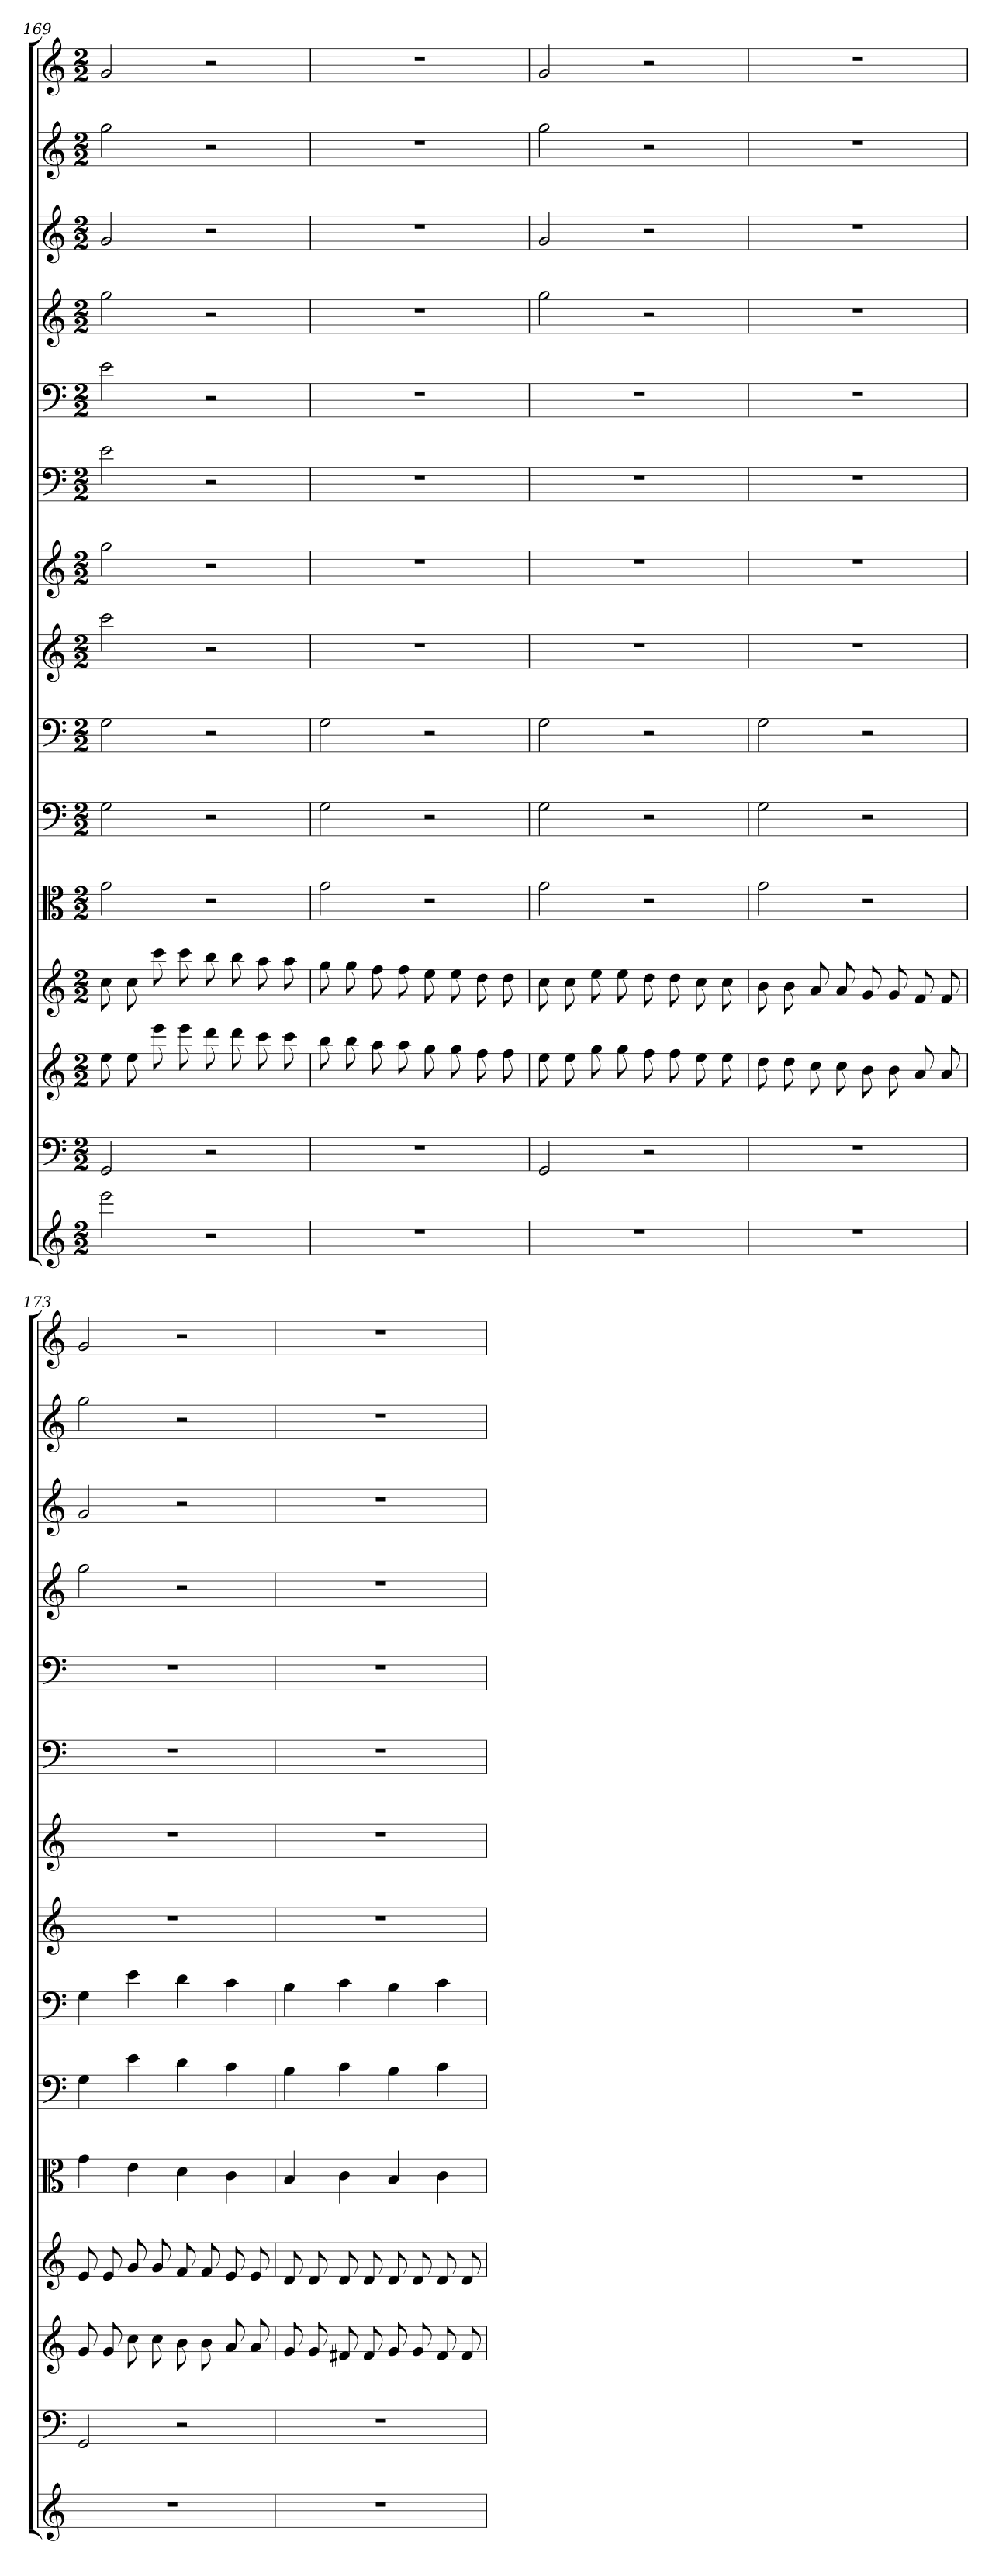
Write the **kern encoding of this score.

**kern	**kern	**kern	**kern	**kern	**kern	**kern	**kern	**kern	**kern	**kern	**kern	**kern	**kern	**kern
*part15	*part14	*part13	*part12	*part11	*part10	*part9	*part8	*part7	*part6	*part5	*part4	*part3	*part2	*part1
*staff15	*staff14	*staff13	*staff12	*staff11	*staff10	*staff9	*staff8	*staff7	*staff6	*staff5	*staff4	*staff3	*staff2	*staff1
*	*clefF4	*	*	*clefC3	*clefF4	*clefF4	*	*	*clefF4	*clefF4	*	*	*	*
*k[]	*k[]	*k[]	*k[]	*k[]	*k[]	*k[]	*k[]	*k[]	*k[]	*k[]	*k[]	*k[]	*k[]	*k[]
*C:	*C:	*C:	*C:	*C:	*C:	*C:	*C:	*C:	*C:	*C:	*C:	*C:	*C:	*C:
*M2/2	*M2/2	*M2/2	*M2/2	*M2/2	*M2/2	*M2/2	*M2/2	*M2/2	*M2/2	*M2/2	*M2/2	*M2/2	*M2/2	*M2/2
=169	=169	=169	=169	=169	=169	=169	=169	=169	=169	=169	=169	=169	=169	=169
2eee	2GG	8ee	8cc	2g	2G	2G	2ccc	2gg	2e	2e	2gg	2g	2gg	2g
.	.	8ee	8cc	.	.	.	.	.	.	.	.	.	.	.
.	.	8eee	8ccc	.	.	.	.	.	.	.	.	.	.	.
.	.	8eee	8ccc	.	.	.	.	.	.	.	.	.	.	.
2r	2r	8ddd	8bb	2r	2r	2r	2r	2r	2r	2r	2r	2r	2r	2r
.	.	8ddd	8bb	.	.	.	.	.	.	.	.	.	.	.
.	.	8ccc	8aa	.	.	.	.	.	.	.	.	.	.	.
.	.	8ccc	8aa	.	.	.	.	.	.	.	.	.	.	.
=170	=170	=170	=170	=170	=170	=170	=170	=170	=170	=170	=170	=170	=170	=170
1r	1r	8bb	8gg	2g	2G	2G	1r	1r	1r	1r	1r	1r	1r	1r
.	.	8bb	8gg	.	.	.	.	.	.	.	.	.	.	.
.	.	8aa	8ff	.	.	.	.	.	.	.	.	.	.	.
.	.	8aa	8ff	.	.	.	.	.	.	.	.	.	.	.
.	.	8gg	8ee	2r	2r	2r	.	.	.	.	.	.	.	.
.	.	8gg	8ee	.	.	.	.	.	.	.	.	.	.	.
.	.	8ff	8dd	.	.	.	.	.	.	.	.	.	.	.
.	.	8ff	8dd	.	.	.	.	.	.	.	.	.	.	.
=171	=171	=171	=171	=171	=171	=171	=171	=171	=171	=171	=171	=171	=171	=171
1r	2GG	8ee	8cc	2g	2G	2G	1r	1r	1r	1r	2gg	2g	2gg	2g
.	.	8ee	8cc	.	.	.	.	.	.	.	.	.	.	.
.	.	8gg	8ee	.	.	.	.	.	.	.	.	.	.	.
.	.	8gg	8ee	.	.	.	.	.	.	.	.	.	.	.
.	2r	8ff	8dd	2r	2r	2r	.	.	.	.	2r	2r	2r	2r
.	.	8ff	8dd	.	.	.	.	.	.	.	.	.	.	.
.	.	8ee	8cc	.	.	.	.	.	.	.	.	.	.	.
.	.	8ee	8cc	.	.	.	.	.	.	.	.	.	.	.
=172	=172	=172	=172	=172	=172	=172	=172	=172	=172	=172	=172	=172	=172	=172
1r	1r	8dd	8b	2g	2G	2G	1r	1r	1r	1r	1r	1r	1r	1r
.	.	8dd	8b	.	.	.	.	.	.	.	.	.	.	.
.	.	8cc	8a	.	.	.	.	.	.	.	.	.	.	.
.	.	8cc	8a	.	.	.	.	.	.	.	.	.	.	.
.	.	8b	8g	2r	2r	2r	.	.	.	.	.	.	.	.
.	.	8b	8g	.	.	.	.	.	.	.	.	.	.	.
.	.	8a	8f	.	.	.	.	.	.	.	.	.	.	.
.	.	8a	8f	.	.	.	.	.	.	.	.	.	.	.
=173	=173	=173	=173	=173	=173	=173	=173	=173	=173	=173	=173	=173	=173	=173
1r	2GG	8g	8e	4g	4G	4G	1r	1r	1r	1r	2gg	2g	2gg	2g
.	.	8g	8e	.	.	.	.	.	.	.	.	.	.	.
.	.	8cc	8g	4e	4e	4e	.	.	.	.	.	.	.	.
.	.	8cc	8g	.	.	.	.	.	.	.	.	.	.	.
.	2r	8b	8f	4d	4d	4d	.	.	.	.	2r	2r	2r	2r
.	.	8b	8f	.	.	.	.	.	.	.	.	.	.	.
.	.	8a	8e	4c	4c	4c	.	.	.	.	.	.	.	.
.	.	8a	8e	.	.	.	.	.	.	.	.	.	.	.
=174	=174	=174	=174	=174	=174	=174	=174	=174	=174	=174	=174	=174	=174	=174
1r	1r	8g	8d	4B	4B	4B	1r	1r	1r	1r	1r	1r	1r	1r
.	.	8g	8d	.	.	.	.	.	.	.	.	.	.	.
.	.	8f#X	8d	4c	4c	4c	.	.	.	.	.	.	.	.
.	.	8f#	8d	.	.	.	.	.	.	.	.	.	.	.
.	.	8g	8d	4B	4B	4B	.	.	.	.	.	.	.	.
.	.	8g	8d	.	.	.	.	.	.	.	.	.	.	.
.	.	8f#	8d	4c	4c	4c	.	.	.	.	.	.	.	.
.	.	8f#	8d	.	.	.	.	.	.	.	.	.	.	.
=	=	=	=	=	=	=	=	=	=	=	=	=	=	=
*-	*-	*-	*-	*-	*-	*-	*-	*-	*-	*-	*-	*-	*-	*-
